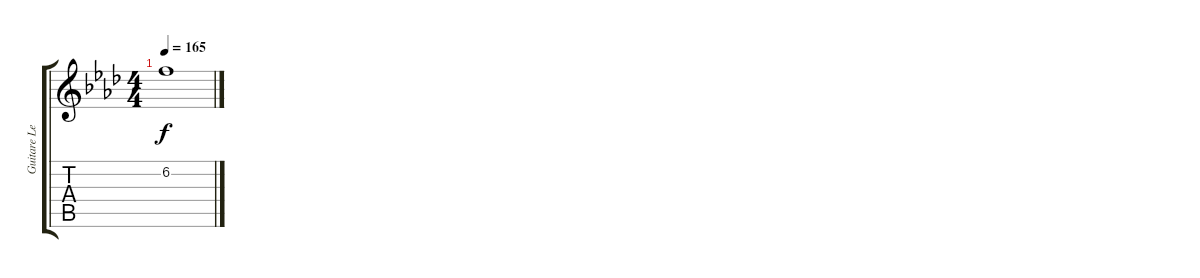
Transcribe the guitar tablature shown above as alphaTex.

\track ("Guitare Lead" "Guitare Le") {instrument distortionguitar}
\staff {score tabs}
\tuning (E4 B3 G3 D3 A2 E2) {hide}
\ts (4 4)
\tempo 165
\clef g2
\ks ab
6.2{t}.1{dy f}
